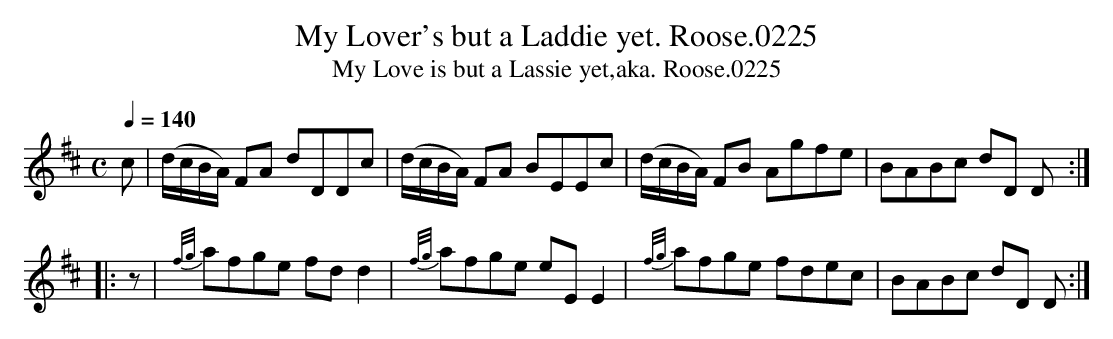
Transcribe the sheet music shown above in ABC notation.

X:1
T:My Lover's but a Laddie yet. Roose.0225
T:My Love is but a Lassie yet,aka. Roose.0225
M:C
L:1/8
Q:1/4=140
K:D
c|(d/c/B/A/) FA dDDc|(d/c/B/A/) FA BEEc|(d/c/B/A/) FB Agfe|BABc dD D:|
|:z|{f/g/}afge fd d2|{f/g/}afge eE E2|{f/g/}afge fdec|BABc dD D:|
